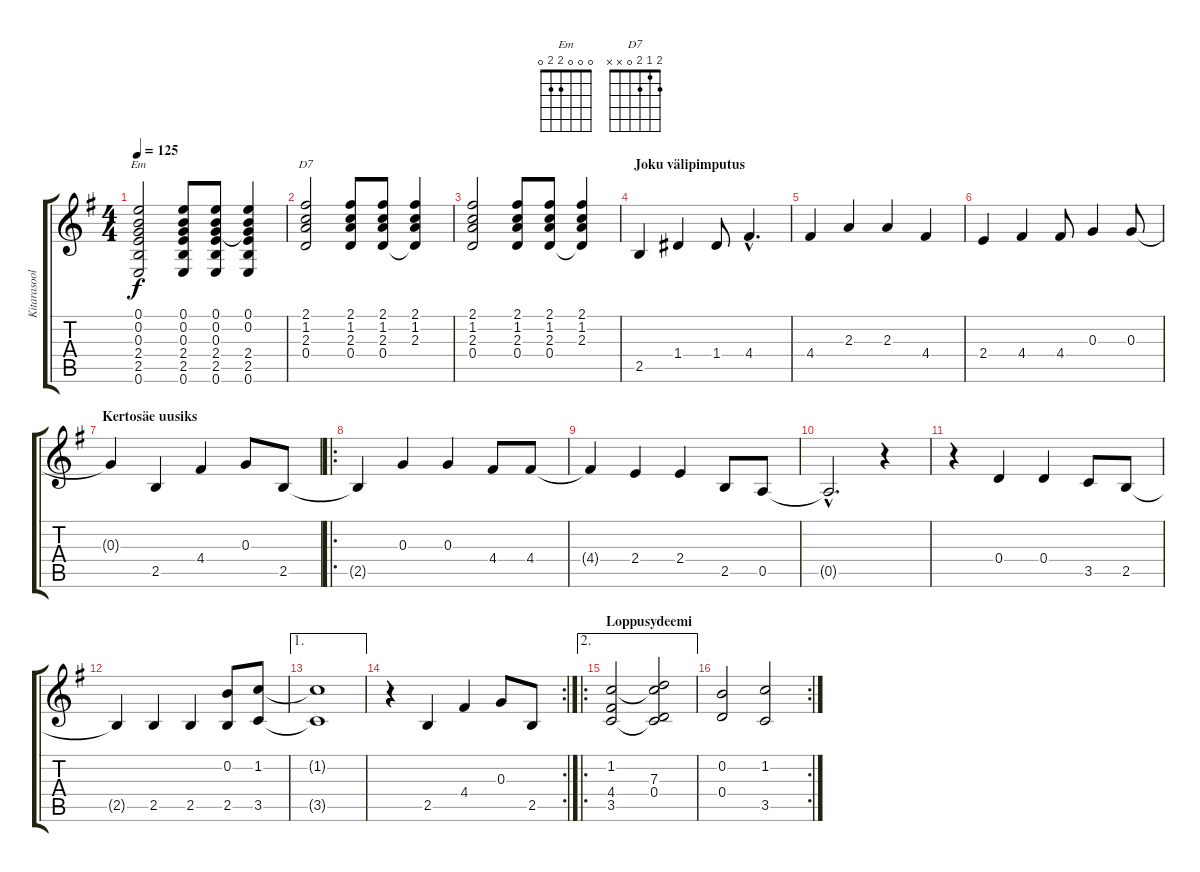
\track ("Kitarasooloilu alussa" "Kitarasool") {instrument electricguitarclean}
\staff {score tabs}
\tuning (E4 B3 G3 D3 A2 E2) {hide}
\chord ("Em" 0 0 0 2 2 0)
\chord ("D7" 2 1 2 0 x x)
\ts (4 4)
\tempo 125
\clef g2
\ks g
(0.1 0.2 0.3 2.4 2.5 0.6).2{ch "Em" dy f} (0.1 0.2 0.3 2.4 2.5 0.6).8 (0.1 0.2 0.3 2.4 2.5 0.6).8 (0.1 0.2 0.3{t} 2.4 2.5 0.6).4 |
(2.1 1.2 2.3 0.4).2{ch "D7"} (2.1 1.2 2.3 0.4).8 (2.1 1.2 2.3 0.4).8 (2.1 1.2 2.3 0.4{t}).4 |
(2.1 1.2 2.3 0.4).2 (2.1 1.2 2.3 0.4).8 (2.1 1.2 2.3 0.4).8 (2.1 1.2 2.3 0.4{t}).4 |
\section ("" "Joku välipimputus")
2.5.4 1.4.4 1.4.8 4.4{hac}.4{d} |
4.4.4 2.3.4 2.3.4 4.4.4 |
2.4.4 4.4.4 4.4.8 0.3.4 0.3.8 |
\section ("" "Kertosäe uusiks")
0.3{t}.4 2.5.4 4.4.4 0.3.8 2.5.8 |
\ro
2.5{t}.4 0.3.4 0.3.4 4.4.8 4.4.8 |
4.4{t}.4 2.4.4 2.4.4 2.5.8 0.5.8 |
0.5{hac t}.2{d} r.4 |
r.4 0.4.4 0.4.4 3.5.8 2.5.8 |
2.5{t}.4 2.5.4 2.5.4 (0.2 2.5).8 (1.2 3.5).8 |
\ae 1
(1.2{t} 3.5{t}).1 |
\rc 2
r.4 2.5.4 4.4.4 0.3.8 2.5.8 |
\ae 2
\ro
\section ("" "Loppusydeemi")
(1.2 4.4 3.5).2 (1.2{t} 7.3 0.4 3.5{t}).2 |
\rc 2
(0.2 0.4).2 (1.2 3.5).2
